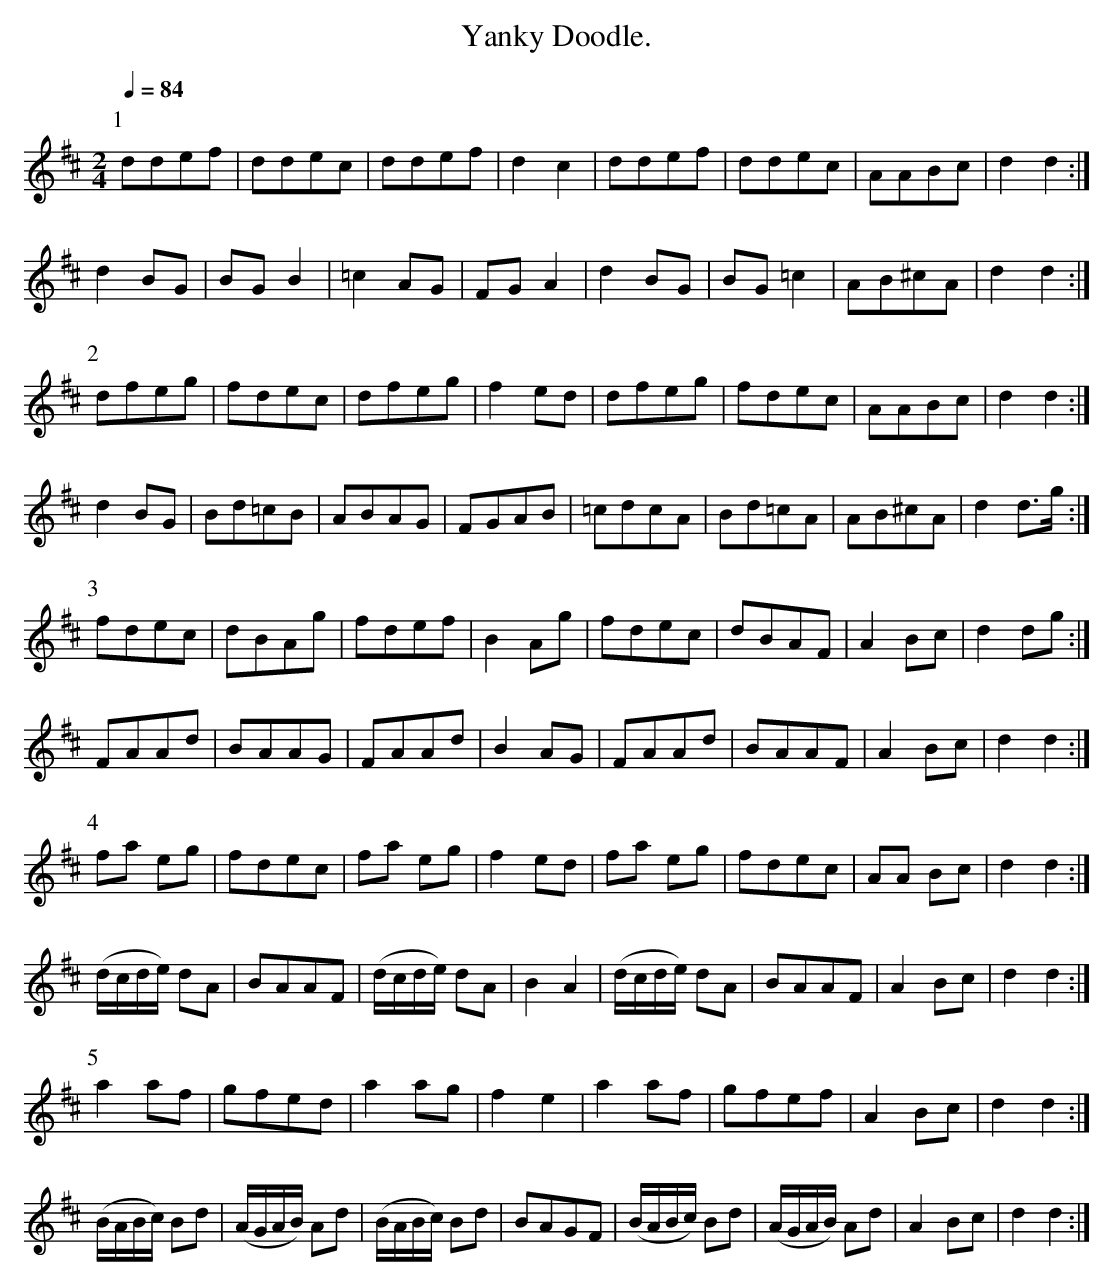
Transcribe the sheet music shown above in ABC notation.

X:1
T:Yanky Doodle.
M:2/4
L:1/8
Q:1/4=84
K:D
P:1
ddef | ddec | ddef | d2c2 | ddef | ddec | AABc | d2d2 :|
d2BG | BGB2 | =c2AG | FGA2 | d2BG | BG=c2 | AB^cA | d2d2 :|
P:2
dfeg | fdec | dfeg | f2ed | dfeg | fdec | AABc | d2d2 :|
d2BG | Bd=cB | ABAG | FGAB | =cdcA | Bd=cA | AB^cA | d2d>g :|
P:3
fdec | dBAg | fdef | B2Ag | fdec | dBAF | A2Bc | d2dg :|
FAAd | BAAG | FAAd | B2AG | FAAd | BAAF | A2Bc | d2d2 :|
P:4
 fa eg | fdec | fa eg | f2ed | \
 fa eg | fdec | AA Bc | d2d2 :|
(d/c/d/e/) dA | BAAF | (d/c/d/e/) dA | B2A2 | \
(d/c/d/e/) dA | BAAF | A2 Bc | d2d2 :|
P:5
 a2 af | gfed | a2 ag | f2e2 | \
 a2 af | gfef | A2 Bc | d2d2 :|
(B/A/B/c/) Bd | (A/G/A/B/) Ad | (B/A/B/c/) Bd | BAGF | \
(B/A/B/c/) Bd | (A/G/A/B/) Ad | A2 Bc | d2d2 :|
